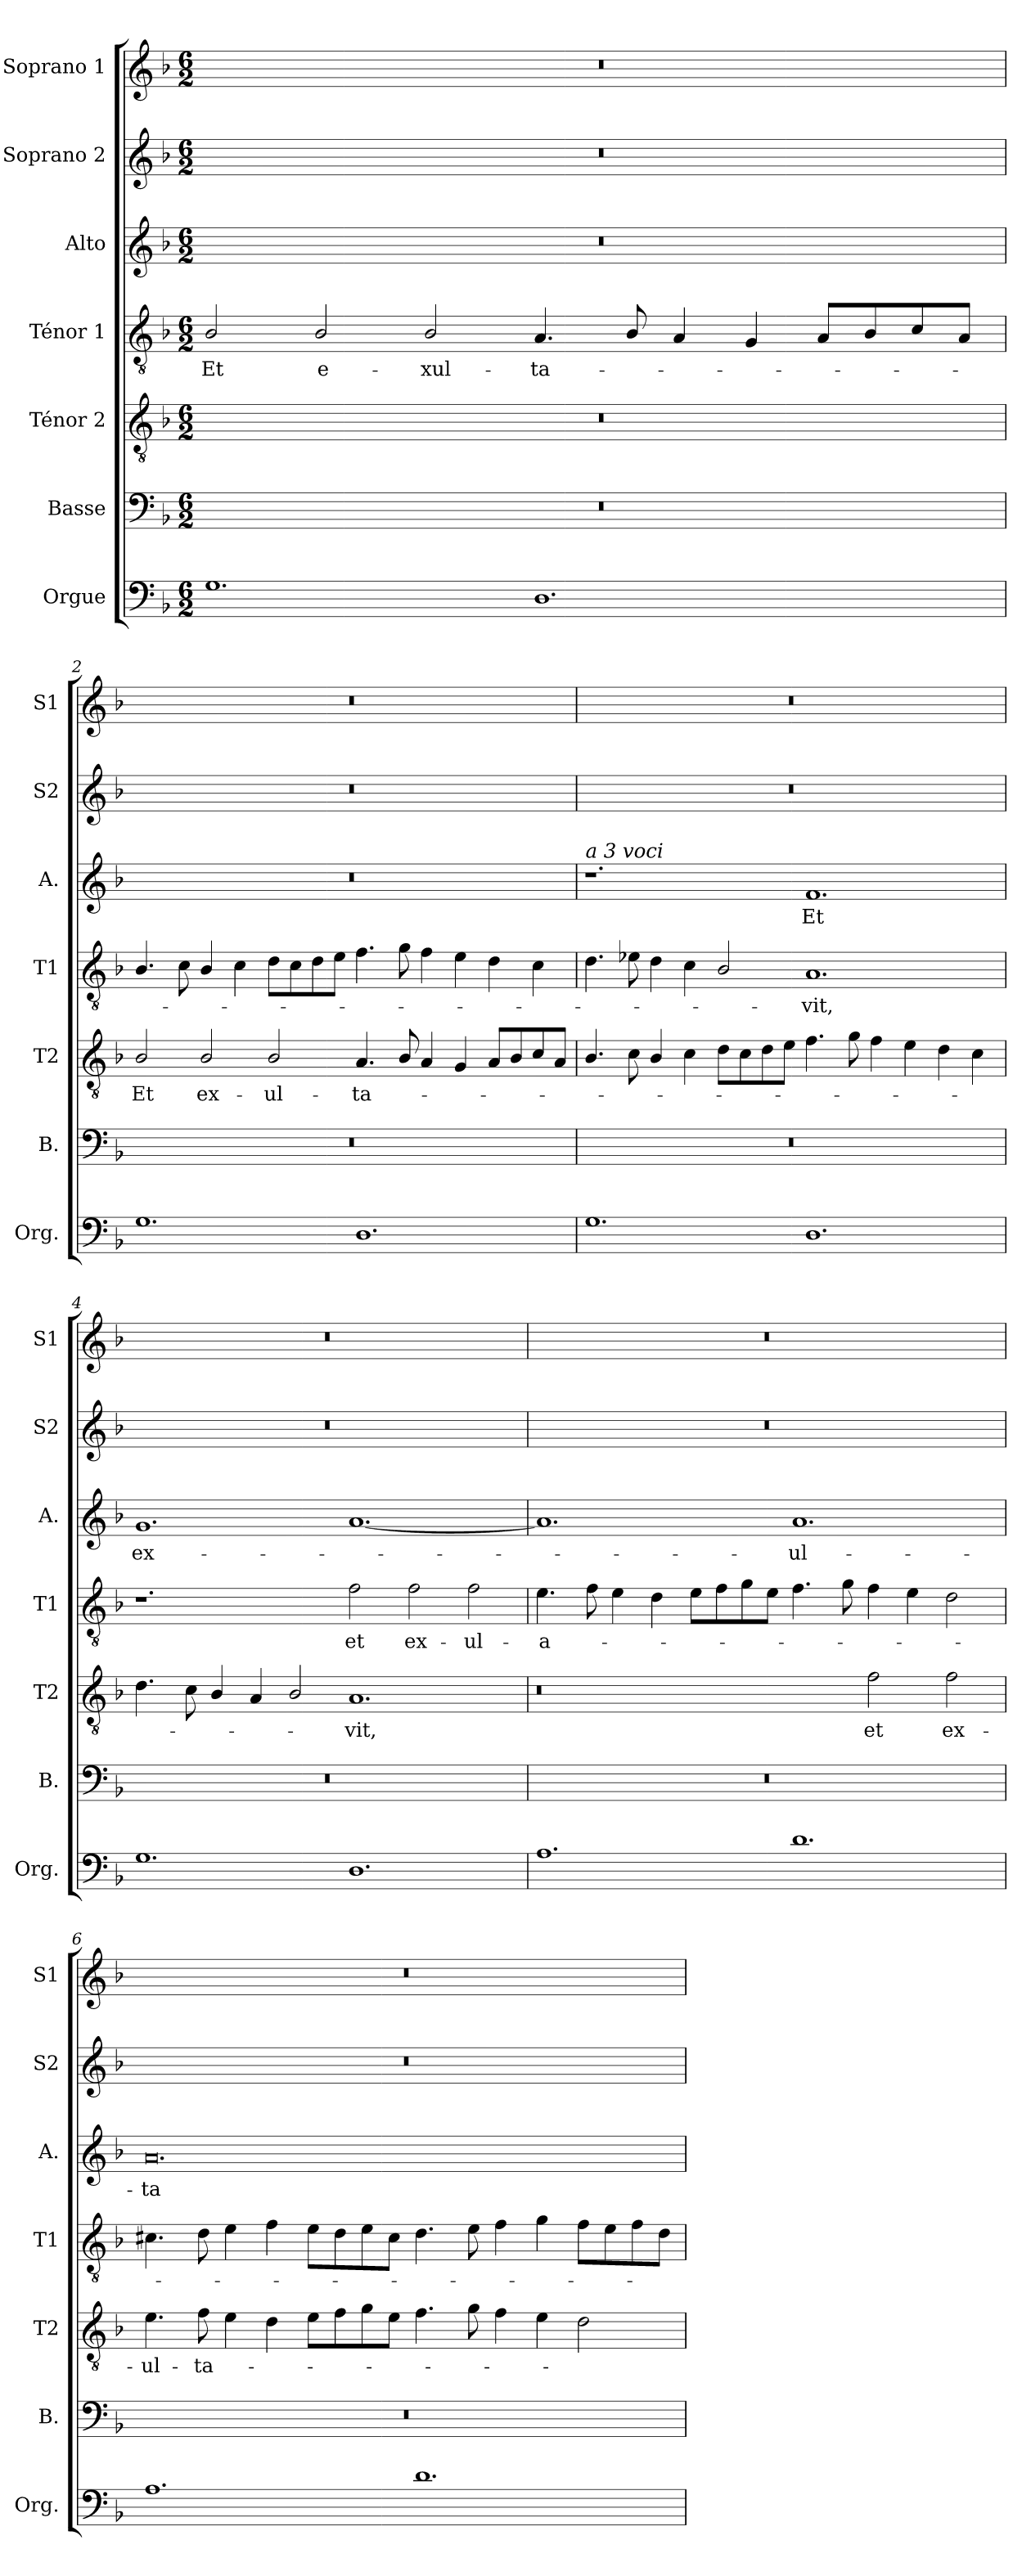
**kern	**kern	**kern	**text	**kern	**text	**kern	**text	**kern	**kern
*part7	*part6	*part5	*part5	*part4	*part4	*part3	*part3	*part2	*part1
*staff7	*staff6	*staff5	*staff5	*staff4	*staff4	*staff3	*staff3	*staff2	*staff1
*I"Orgue	*I"Basse	*I"Ténor 2	*	*I"Ténor 1	*	*I"Alto	*	*I"Soprano 2	*I"Soprano 1
*I'Org.	*I'B.	*I'T2	*	*I'T1	*	*I'A.	*	*I'S2	*I'S1
*clefF4	*clefF4	*clefGv2	*	*clefGv2	*	*clefG2	*	*clefG2	*clefG2
*k[b-]	*k[b-]	*k[b-]	*	*k[b-]	*	*k[b-]	*	*k[b-]	*k[b-]
*M6/2	*M6/2	*M6/2	*	*M6/2	*	*M6/2	*	*M6/2	*M6/2
=1	=1	=1	=1	=1	=1	=1	=1	=1	=1
!	!	!	!	!	!LO:LY:b	!	!	!	!
1.G	0.r	0.r	.	2B-/	Et	0.r	.	0.r	0.r
!	!	!	!	!	!LO:LY:b	!	!	!	!
.	.	.	.	2B-/	e-	.	.	.	.
!	!	!	!	!	!LO:LY:b	!	!	!	!
.	.	.	.	2B-/	-xul-	.	.	.	.
!	!	!	!	!	!LO:LY:b	!	!	!	!
1.D	.	.	.	4.A/	-ta-	.	.	.	.
.	.	.	.	8B-/	.	.	.	.	.
.	.	.	.	4A/	.	.	.	.	.
.	.	.	.	4G/	.	.	.	.	.
.	.	.	.	8A/L	.	.	.	.	.
.	.	.	.	8B-/	.	.	.	.	.
.	.	.	.	8c/	.	.	.	.	.
.	.	.	.	8A/J	.	.	.	.	.
=2	=2	=2	=2	=2	=2	=2	=2	=2	=2
!	!	!	!LO:LY:b	!	!	!	!	!	!
1.G	0.r	2B-/	Et	4.B-/	.	0.r	.	0.r	0.r
.	.	.	.	8c\	.	.	.	.	.
!	!	!	!LO:LY:b	!	!	!	!	!	!
.	.	2B-/	ex-	4B-/	.	.	.	.	.
.	.	.	.	4c\	.	.	.	.	.
!	!	!	!LO:LY:b	!	!	!	!	!	!
.	.	2B-/	-ul-	8d\L	.	.	.	.	.
.	.	.	.	8c\	.	.	.	.	.
.	.	.	.	8d\	.	.	.	.	.
.	.	.	.	8e\J	.	.	.	.	.
!	!	!	!LO:LY:b	!	!	!	!	!	!
1.D	.	4.A/	-ta-	4.f\	.	.	.	.	.
.	.	8B-/	.	8g\	.	.	.	.	.
.	.	4A/	.	4f\	.	.	.	.	.
.	.	4G/	.	4e\	.	.	.	.	.
.	.	8A/L	.	4d\	.	.	.	.	.
.	.	8B-/	.	.	.	.	.	.	.
.	.	8c/	.	4c\	.	.	.	.	.
.	.	8A/J	.	.	.	.	.	.	.
=3	=3	=3	=3	=3	=3	=3	=3	=3	=3
!	!	!	!	!	!	!LO:TX:a:i:t=a 3 voci	!	!	!
1.G	0.r	4.B-/	.	4.d\	.	1.r	.	0.r	0.r
.	.	8c\	.	8e-X\	.	.	.	.	.
.	.	4B-/	.	4d\	.	.	.	.	.
.	.	4c\	.	4c\	.	.	.	.	.
.	.	8d\L	.	2B-/	.	.	.	.	.
.	.	8c\	.	.	.	.	.	.	.
.	.	8d\	.	.	.	.	.	.	.
.	.	8e\J	.	.	.	.	.	.	.
!	!	!	!	!	!LO:LY:b	!	!LO:LY:b	!	!
1.D	.	4.f\	.	1.A	-vit,	1.f	Et	.	.
.	.	8g\	.	.	.	.	.	.	.
.	.	4f\	.	.	.	.	.	.	.
.	.	4e\	.	.	.	.	.	.	.
.	.	4d\	.	.	.	.	.	.	.
.	.	4c\	.	.	.	.	.	.	.
!!LO:LB:g=z
=4	=4	=4	=4	=4	=4	=4	=4	=4	=4
!	!	!	!	!	!	!	!LO:LY:b	!	!
1.G	0.r	4.d\	.	1.r	.	1.g	ex-	0.r	0.r
.	.	8c\	.	.	.	.	.	.	.
.	.	4B-/	.	.	.	.	.	.	.
.	.	4A/	.	.	.	.	.	.	.
.	.	2B-/	.	.	.	.	.	.	.
!	!	!	!LO:LY:b	!	!LO:LY:b	!	!	!	!
1.D	.	1.A	-vit,	2f\	et	[1.a	.	.	.
!	!	!	!	!	!LO:LY:b	!	!	!	!
.	.	.	.	2f\	ex-	.	.	.	.
!	!	!	!	!	!LO:LY:b	!	!	!	!
.	.	.	.	2f\	-ul-	.	.	.	.
=5	=5	=5	=5	=5	=5	=5	=5	=5	=5
!	!	!	!	!	!LO:LY:b	!	!	!	!
1.A	0.r	0r	.	4.e\	-a-	1.a]	.	0.r	0.r
.	.	.	.	8f\	.	.	.	.	.
.	.	.	.	4e\	.	.	.	.	.
.	.	.	.	4d\	.	.	.	.	.
.	.	.	.	8e\L	.	.	.	.	.
.	.	.	.	8f\	.	.	.	.	.
.	.	.	.	8g\	.	.	.	.	.
.	.	.	.	8e\J	.	.	.	.	.
!	!	!	!	!	!	!	!LO:LY:b	!	!
1.d	.	.	.	4.f\	.	1.a	-ul-	.	.
.	.	.	.	8g\	.	.	.	.	.
!	!	!	!LO:LY:b	!	!	!	!	!	!
.	.	2f\	et	4f\	.	.	.	.	.
.	.	.	.	4e\	.	.	.	.	.
!	!	!	!LO:LY:b	!	!	!	!	!	!
.	.	2f\	ex-	2d\	.	.	.	.	.
=6	=6	=6	=6	=6	=6	=6	=6	=6	=6
!	!	!	!LO:LY:b	!	!	!	!LO:LY:b	!	!
1.A	0.r	4.e\	-ul-	4.c#X\	.	0.a	-ta-	0.r	0.r
!	!	!	!LO:LY:b	!	!	!	!	!	!
.	.	8f\	-ta-	8d\	.	.	.	.	.
.	.	4e\	.	4e\	.	.	.	.	.
.	.	4d\	.	4f\	.	.	.	.	.
.	.	8e\L	.	8e\L	.	.	.	.	.
.	.	8f\	.	8d\	.	.	.	.	.
.	.	8g\	.	8e\	.	.	.	.	.
.	.	8e\J	.	8c#\J	.	.	.	.	.
1.d	.	4.f\	.	4.d\	.	.	.	.	.
.	.	8g\	.	8e\	.	.	.	.	.
.	.	4f\	.	4f\	.	.	.	.	.
.	.	4e\	.	4g\	.	.	.	.	.
.	.	2d\	.	8f\L	.	.	.	.	.
.	.	.	.	8e\	.	.	.	.	.
.	.	.	.	8f\	.	.	.	.	.
.	.	.	.	8d\J	.	.	.	.	.
=	=	=	=	=	=	=	=	=	=
*-	*-	*-	*-	*-	*-	*-	*-	*-	*-
